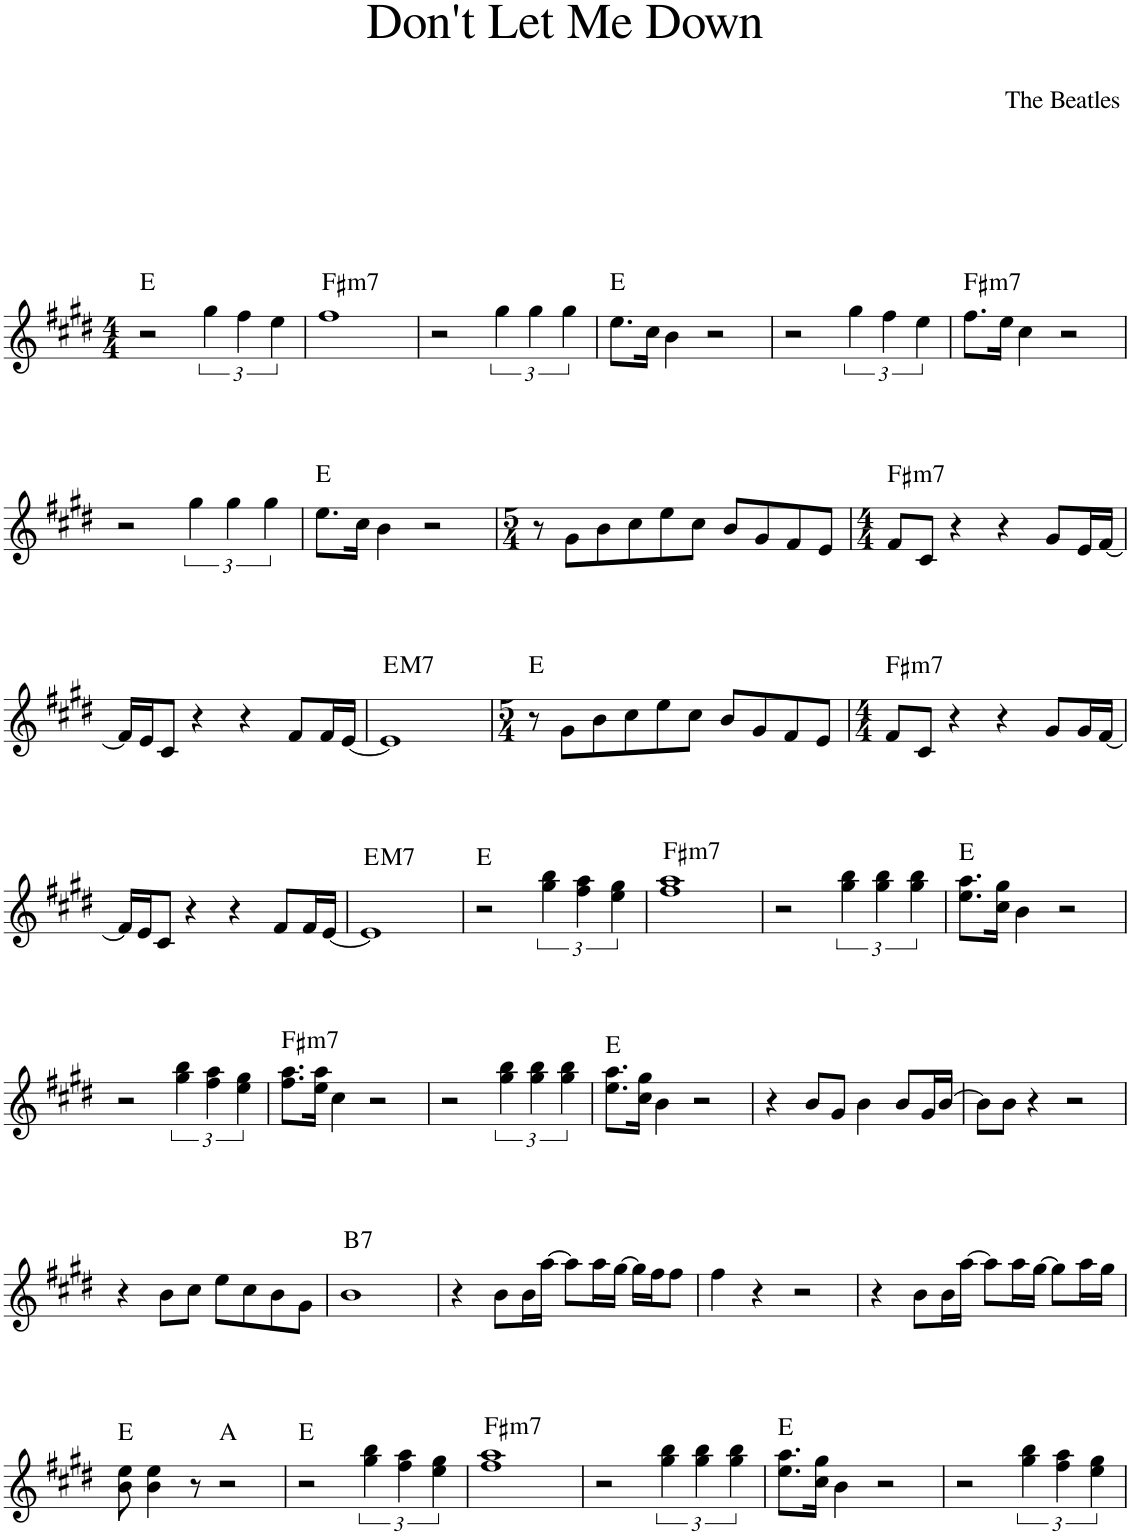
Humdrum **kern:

**kern	**harte
*part1	*part1
*staff1	*
*I"Piano	*
*I'Pno.	*
*clefG2	*
*k[f#c#g#d#]	*
*M4/4	*
=1	=1
2r	E:maj
6gg#\	.
6ff#\	.
6ee\	.
=2	=2
!	!LO:H:kt=m7
1ff#	F#:min7
=3	=3
2r	.
6gg#\	.
6gg#\	.
6gg#\	.
=4	=4
8.ee\L	E:maj
16cc#\Jk	.
4b\	.
2r	.
=5	=5
2r	.
6gg#\	.
6ff#\	.
6ee\	.
=6	=6
!	!LO:H:kt=m7
8.ff#\L	F#:min7
16ee\Jk	.
4cc#\	.
2r	.
!!LO:LB:g=z
=7	=7
2r	.
6gg#\	.
6gg#\	.
6gg#\	.
=8	=8
8.ee\L	E:maj
16cc#\Jk	.
4b\	.
2r	.
=9	=9
*M5/4	*
8r	.
8g#\L	.
8b\	.
8cc#\	.
8ee\	.
8cc#\J	.
8b/L	.
8g#/	.
8f#/	.
8e/J	.
=10	=10
*M4/4	*
!	!LO:H:kt=m7
8f#/L	F#:min7
8c#/J	.
4r	.
4r	.
8g#/L	.
16e/L	.
[16f#/JJ	.
!!LO:LB:g=z
=11	=11
16f#/LL]	.
16e/J	.
8c#/J	.
4r	.
4r	.
8f#/L	.
16f#/L	.
[16e/JJ	.
=12	=12
!	!LO:H:kt=M7
1e]	E:maj7
=13	=13
*M5/4	*
8r	E:maj
8g#\L	.
8b\	.
8cc#\	.
8ee\	.
8cc#\J	.
8b/L	.
8g#/	.
8f#/	.
8e/J	.
=14	=14
*M4/4	*
!	!LO:H:kt=m7
8f#/L	F#:min7
8c#/J	.
4r	.
4r	.
8g#/L	.
16g#/L	.
[16f#/JJ	.
!!LO:LB:g=z
=15	=15
16f#/LL]	.
16e/J	.
8c#/J	.
4r	.
4r	.
8f#/L	.
16f#/L	.
[16e/JJ	.
=16	=16
!	!LO:H:kt=M7
1e]	E:maj7
=17	=17
2r	E:maj
6gg#\ 6bb\	.
6ff#\ 6aa\	.
6ee\ 6gg#\	.
=18	=18
!	!LO:H:kt=m7
1ff# 1aa	F#:min7
=19	=19
2r	.
6gg#\ 6bb\	.
6gg#\ 6bb\	.
6gg#\ 6bb\	.
=20	=20
8.ee\ 8.aa\L	E:maj
16cc#\ 16gg#\Jk	.
4b\	.
2r	.
!!LO:LB:g=z
=21	=21
2r	.
6gg#\ 6bb\	.
6ff#\ 6aa\	.
6ee\ 6gg#\	.
=22	=22
!	!LO:H:kt=m7
8.ff#\ 8.aa\L	F#:min7
16ee\ 16aa\Jk	.
4cc#\	.
2r	.
=23	=23
2r	.
6gg#\ 6bb\	.
6gg#\ 6bb\	.
6gg#\ 6bb\	.
=24	=24
8.ee\ 8.aa\L	E:maj
16cc#\ 16gg#\Jk	.
4b\	.
2r	.
=25	=25
4r	.
8b/L	.
8g#/J	.
4b\	.
8b/L	.
16g#/L	.
[16b/JJ	.
=26	=26
8b\L]	.
8b\J	.
4r	.
2r	.
!!LO:LB:g=z
=27	=27
4r	.
8b\L	.
8cc#\J	.
8ee\L	.
8cc#\	.
8b\	.
8g#\J	.
=28	=28
!	!LO:H:kt=7
1b	B:7
=29	=29
4r	.
8b\L	.
16b\L	.
[16aa\JJ	.
8aa\L]	.
16aa\L	.
[16gg#\JJ	.
16gg#\LL]	.
16ff#\J	.
8ff#\J	.
=30	=30
4ff#\	.
4r	.
2r	.
=31	=31
4r	.
8b\L	.
16b\L	.
[16aa\JJ	.
8aa\L]	.
16aa\L	.
[16gg#\JJ	.
8gg#\L]	.
16aa\L	.
16gg#\JJ	.
!!LO:LB:g=z
=32	=32
8b\ 8ee\	E:maj
4b\ 4ee\	.
8r	.
2r	A:maj
=33	=33
2r	E:maj
6gg#\ 6bb\	.
6ff#\ 6aa\	.
6ee\ 6gg#\	.
=34	=34
!	!LO:H:kt=m7
1ff# 1aa	F#:min7
=35	=35
2r	.
6gg#\ 6bb\	.
6gg#\ 6bb\	.
6gg#\ 6bb\	.
=36	=36
8.ee\ 8.aa\L	E:maj
16cc#\ 16gg#\Jk	.
4b\	.
2r	.
=37	=37
2r	.
6gg#\ 6bb\	.
6ff#\ 6aa\	.
6ee\ 6gg#\	.
=	=
*-	*-
